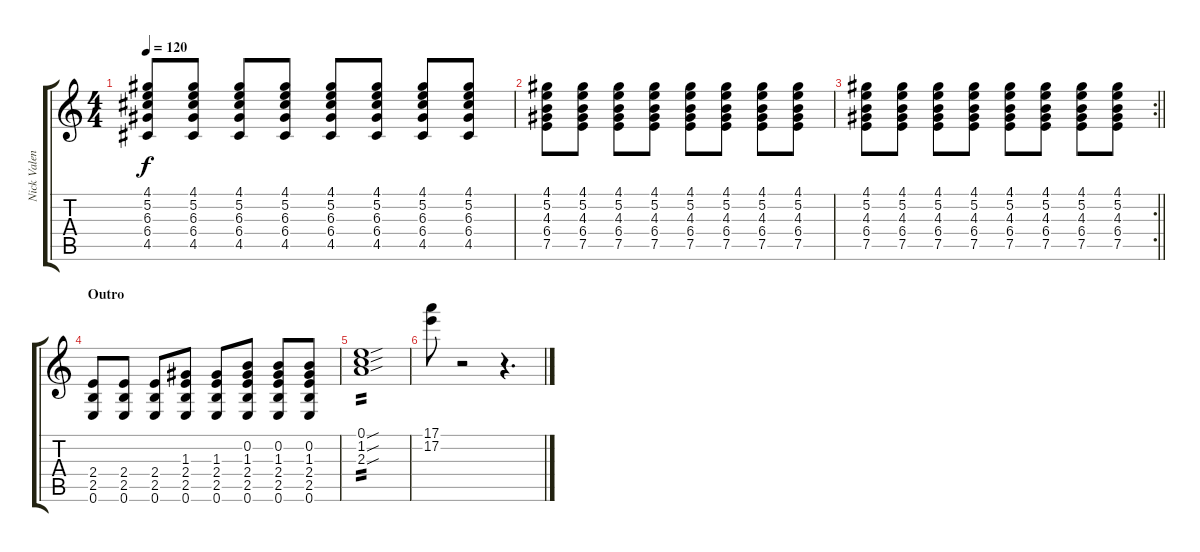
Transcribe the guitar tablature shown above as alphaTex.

\track ("Nick Valensi" "Nick Valen") {instrument overdrivenguitar}
\staff {score tabs}
\tuning (E4 B3 G3 D3 A2 E2) {hide}
\ts (4 4)
\tempo 120
\clef g2
\ks c
(4.1 5.2 6.3 6.4 4.5).8{dy f} (4.1 5.2 6.3 6.4 4.5).8 (4.1 5.2 6.3 6.4 4.5).8 (4.1 5.2 6.3 6.4 4.5).8 (4.1 5.2 6.3 6.4 4.5).8 (4.1 5.2 6.3 6.4 4.5).8 (4.1 5.2 6.3 6.4 4.5).8 (4.1 5.2 6.3 6.4 4.5).8 |
(4.1 5.2 4.3 6.4 7.5).8 (4.1 5.2 4.3 6.4 7.5).8 (4.1 5.2 4.3 6.4 7.5).8 (4.1 5.2 4.3 6.4 7.5).8 (4.1 5.2 4.3 6.4 7.5).8 (4.1 5.2 4.3 6.4 7.5).8 (4.1 5.2 4.3 6.4 7.5).8 (4.1 5.2 4.3 6.4 7.5).8 |
\rc 2
\barLineRight lightlight
(4.1 5.2 4.3 6.4 7.5).8 (4.1 5.2 4.3 6.4 7.5).8 (4.1 5.2 4.3 6.4 7.5).8 (4.1 5.2 4.3 6.4 7.5).8 (4.1 5.2 4.3 6.4 7.5).8 (4.1 5.2 4.3 6.4 7.5).8 (4.1 5.2 4.3 6.4 7.5).8 (4.1 5.2 4.3 6.4 7.5).8 |
\section ("" "Outro")
(2.4 2.5 0.6).8 (2.4 2.5 0.6).8 (2.4 2.5 0.6).8 (1.3 2.4 2.5 0.6).8 (1.3 2.4 2.5 0.6).8 (0.2 1.3 2.4 2.5 0.6).8 (0.2 1.3 2.4 2.5 0.6).8 (0.2 1.3 2.4 2.5 0.6).8 |
(0.1{sou} 1.2{sou} 2.3{sou}).1{tp 2} |
(17.1 17.2).8 r.2 r.4{d}
